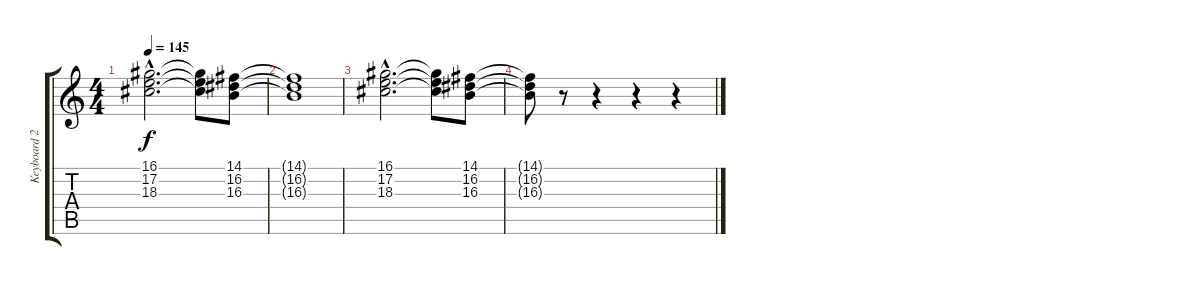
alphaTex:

\track ("Keyboard 2" "Keyboard 2") {instrument lead2sawtooth}
\staff {score tabs}
\tuning (E4 B3 G3 D3 A2 E2) {hide}
\ts (4 4)
\tempo 145
\clef g2
\ks c
(16.1{hac} 17.2{hac} 18.3{hac}).2{d dy f} (16.1{t} 17.2{t} 18.3{t}).8 (14.1 16.2 16.3).8 |
(14.1{t} 16.2{t} 16.3{t}).1 |
(16.1{hac} 17.2{hac} 18.3{hac}).2{d} (16.1{t} 17.2{t} 18.3{t}).8 (14.1 16.2 16.3).8 |
(14.1{t} 16.2{t} 16.3{t}).8 r.8 r.4 r.4 r.4
